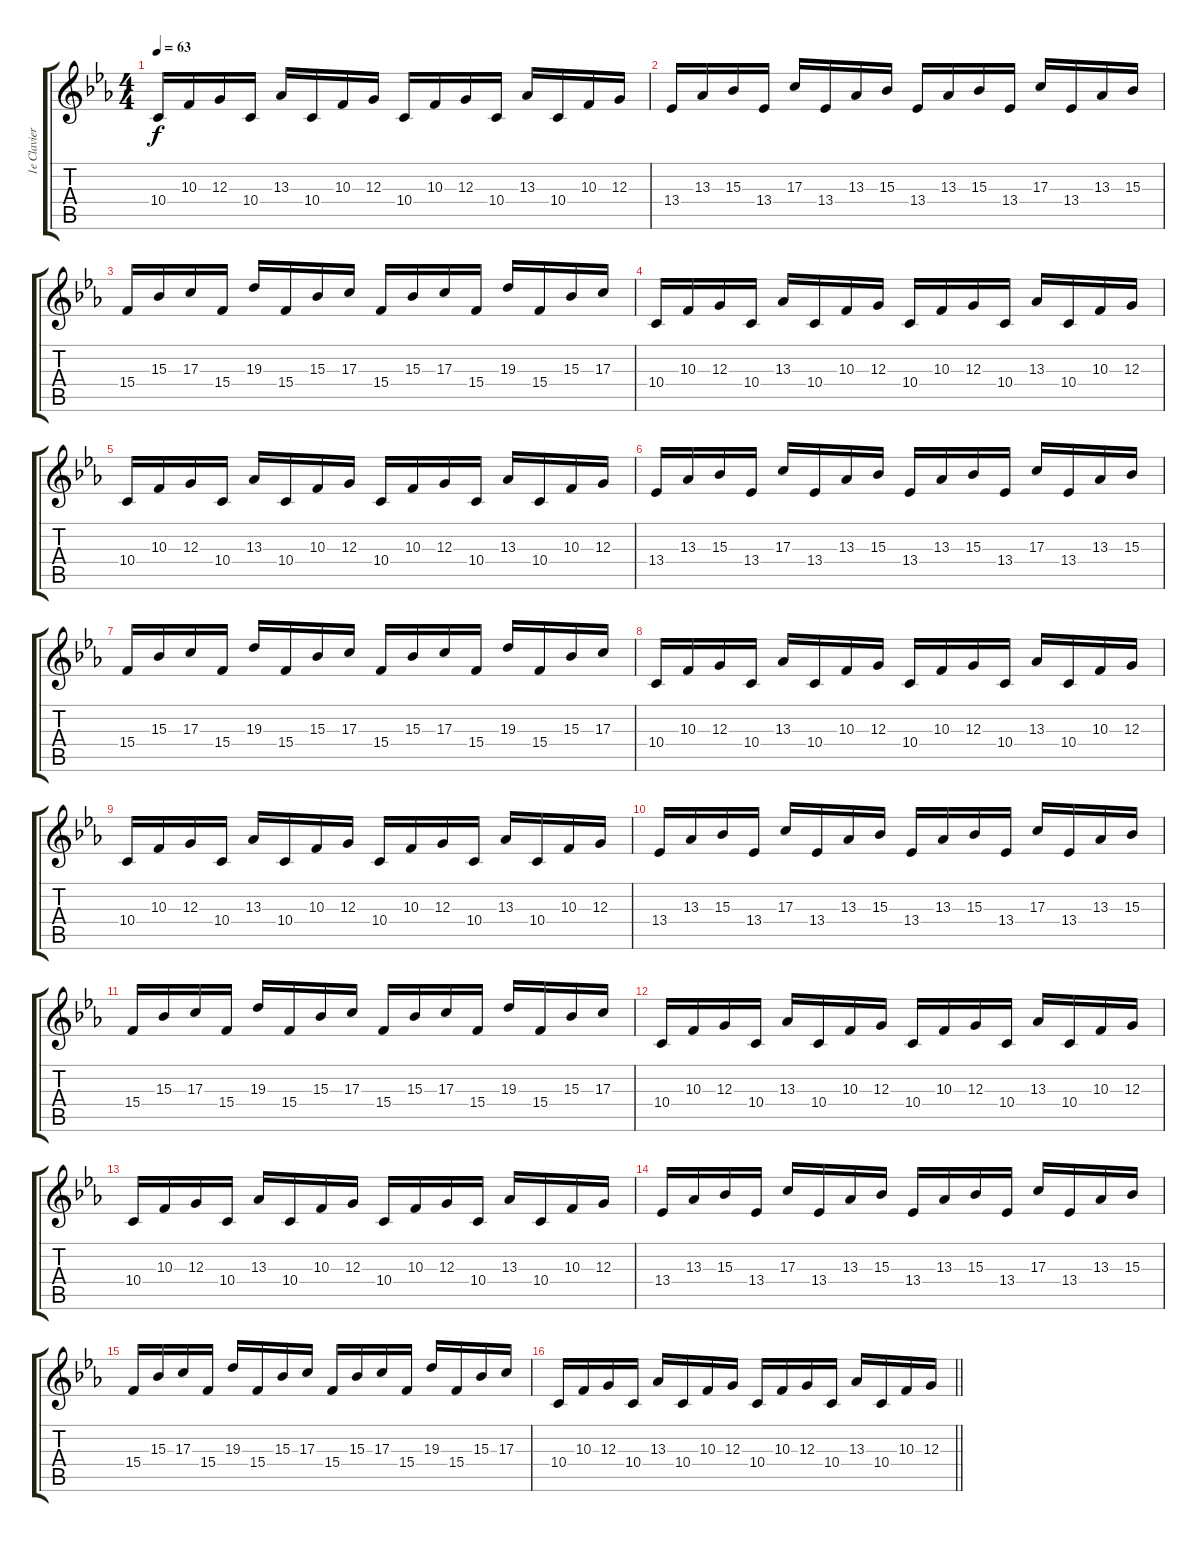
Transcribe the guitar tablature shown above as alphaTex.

\track ("1e Clavier" "1e Clavier") {instrument brightacousticpiano}
\staff {score tabs}
\tuning (E4 B3 G3 D3 A2 E2) {hide}
\ts (4 4)
\tempo 63
\clef g2
\ks cminor
10.4.16{dy f} 10.3.16 12.3.16 10.4.16 13.3.16 10.4.16 10.3.16 12.3.16 10.4.16 10.3.16 12.3.16 10.4.16 13.3.16 10.4.16 10.3.16 12.3.16 |
13.4.16 13.3.16 15.3.16 13.4.16 17.3.16 13.4.16 13.3.16 15.3.16 13.4.16 13.3.16 15.3.16 13.4.16 17.3.16 13.4.16 13.3.16 15.3.16 |
15.4.16 15.3.16 17.3.16 15.4.16 19.3.16 15.4.16 15.3.16 17.3.16 15.4.16 15.3.16 17.3.16 15.4.16 19.3.16 15.4.16 15.3.16 17.3.16 |
10.4.16 10.3.16 12.3.16 10.4.16 13.3.16 10.4.16 10.3.16 12.3.16 10.4.16 10.3.16 12.3.16 10.4.16 13.3.16 10.4.16 10.3.16 12.3.16 |
10.4.16 10.3.16 12.3.16 10.4.16 13.3.16 10.4.16 10.3.16 12.3.16 10.4.16 10.3.16 12.3.16 10.4.16 13.3.16 10.4.16 10.3.16 12.3.16 |
13.4.16 13.3.16 15.3.16 13.4.16 17.3.16 13.4.16 13.3.16 15.3.16 13.4.16 13.3.16 15.3.16 13.4.16 17.3.16 13.4.16 13.3.16 15.3.16 |
15.4.16 15.3.16 17.3.16 15.4.16 19.3.16 15.4.16 15.3.16 17.3.16 15.4.16 15.3.16 17.3.16 15.4.16 19.3.16 15.4.16 15.3.16 17.3.16 |
10.4.16 10.3.16 12.3.16 10.4.16 13.3.16 10.4.16 10.3.16 12.3.16 10.4.16 10.3.16 12.3.16 10.4.16 13.3.16 10.4.16 10.3.16 12.3.16 |
10.4.16 10.3.16 12.3.16 10.4.16 13.3.16 10.4.16 10.3.16 12.3.16 10.4.16 10.3.16 12.3.16 10.4.16 13.3.16 10.4.16 10.3.16 12.3.16 |
13.4.16 13.3.16 15.3.16 13.4.16 17.3.16 13.4.16 13.3.16 15.3.16 13.4.16 13.3.16 15.3.16 13.4.16 17.3.16 13.4.16 13.3.16 15.3.16 |
15.4.16 15.3.16 17.3.16 15.4.16 19.3.16 15.4.16 15.3.16 17.3.16 15.4.16 15.3.16 17.3.16 15.4.16 19.3.16 15.4.16 15.3.16 17.3.16 |
10.4.16 10.3.16 12.3.16 10.4.16 13.3.16 10.4.16 10.3.16 12.3.16 10.4.16 10.3.16 12.3.16 10.4.16 13.3.16 10.4.16 10.3.16 12.3.16 |
10.4.16 10.3.16 12.3.16 10.4.16 13.3.16 10.4.16 10.3.16 12.3.16 10.4.16 10.3.16 12.3.16 10.4.16 13.3.16 10.4.16 10.3.16 12.3.16 |
13.4.16 13.3.16 15.3.16 13.4.16 17.3.16 13.4.16 13.3.16 15.3.16 13.4.16 13.3.16 15.3.16 13.4.16 17.3.16 13.4.16 13.3.16 15.3.16 |
15.4.16 15.3.16 17.3.16 15.4.16 19.3.16 15.4.16 15.3.16 17.3.16 15.4.16 15.3.16 17.3.16 15.4.16 19.3.16 15.4.16 15.3.16 17.3.16 |
\barLineRight lightlight
10.4.16 10.3.16 12.3.16 10.4.16 13.3.16 10.4.16 10.3.16 12.3.16 10.4.16 10.3.16 12.3.16 10.4.16 13.3.16 10.4.16 10.3.16 12.3.16
